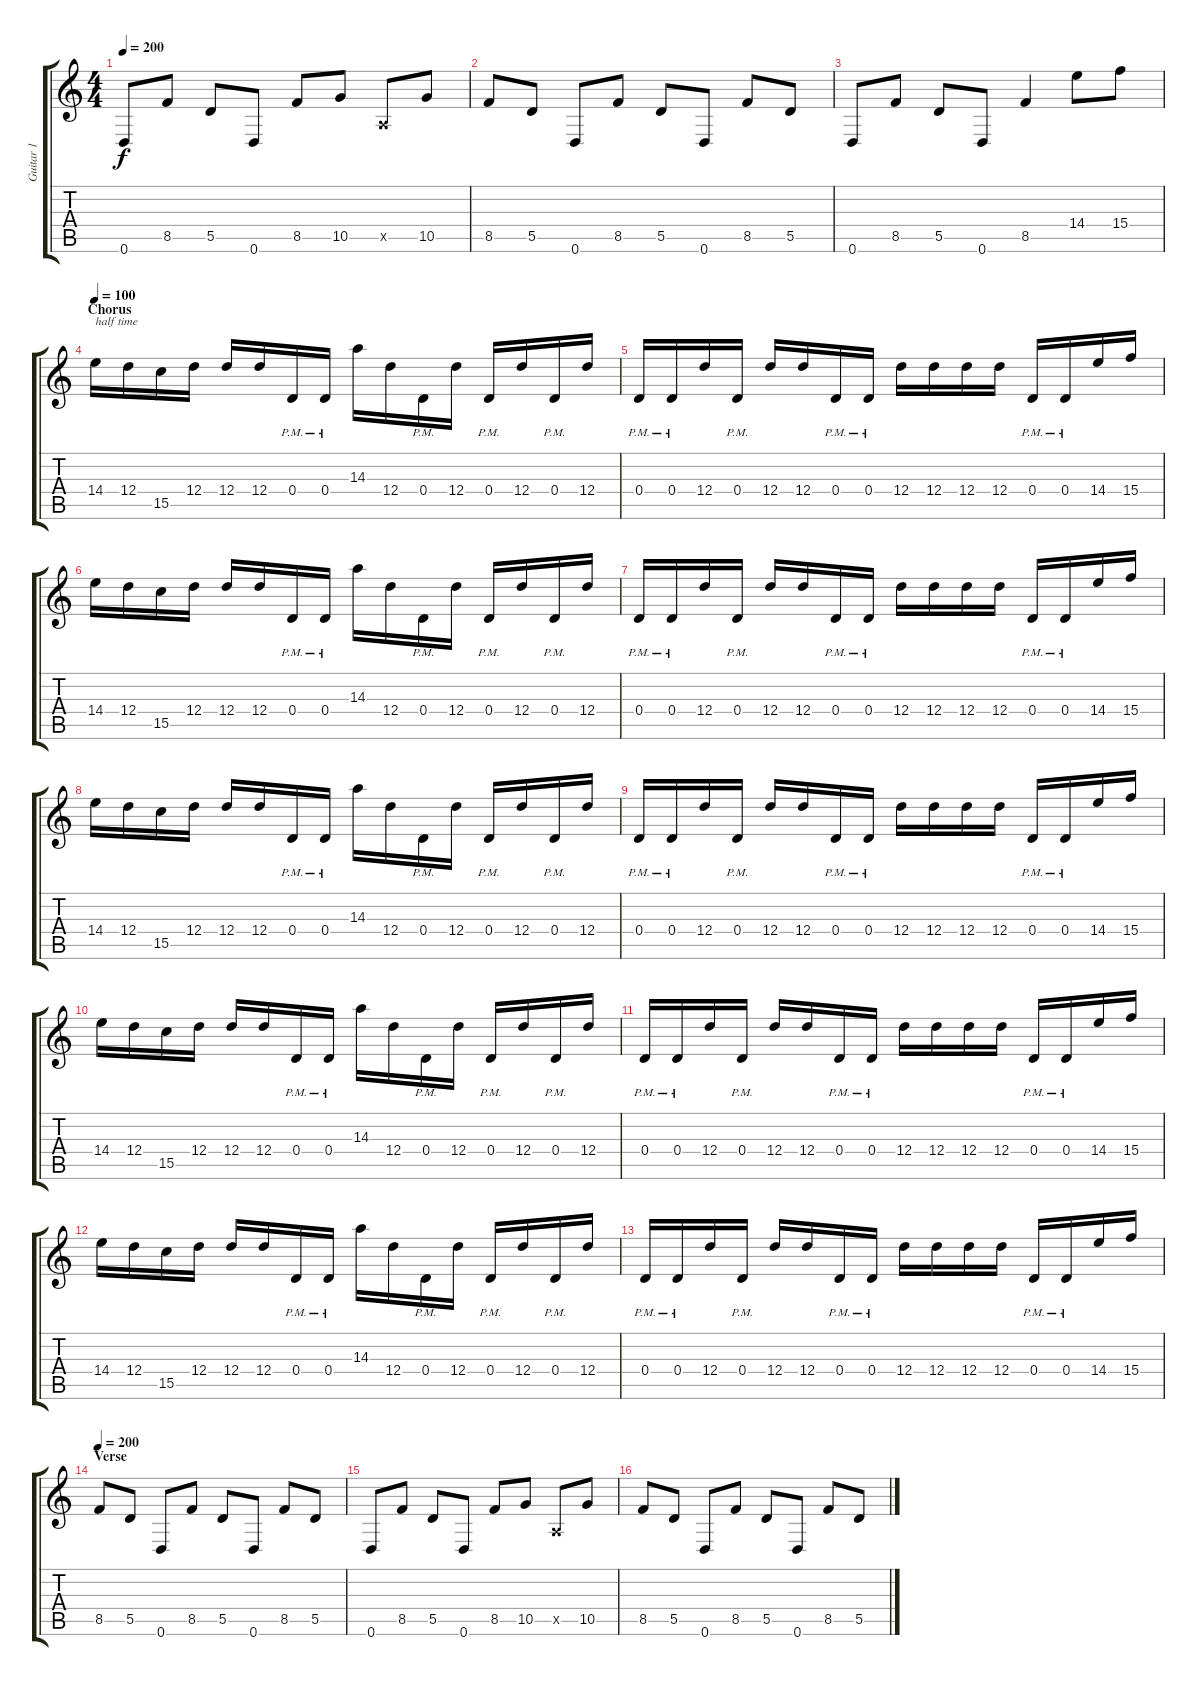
\track ("Guitar 1" "Guitar 1") {instrument distortionguitar}
\staff {score tabs}
\tuning (E4 B3 G3 D3 A2 D2) {hide}
\ts (4 4)
\tempo 200
\clef g2
\ks c
0.6.8{dy f} 8.5.8 5.5.8 0.6.8 8.5.8 10.5.8 0.5{x}.8 10.5.8 |
8.5.8 5.5.8 0.6.8 8.5.8 5.5.8 0.6.8 8.5.8 5.5.8 |
0.6.8 8.5.8 5.5.8 0.6.8 8.5.4 14.4.8 15.4.8 |
\section ("" "Chorus")
\tempo 100
14.4.16{txt "half time"} 12.4.16 15.5.16 12.4.16 12.4.16 12.4.16 0.4{pm}.16 0.4{pm}.16 14.3.16 12.4.16 0.4{pm}.16 12.4.16 0.4{pm}.16 12.4.16 0.4{pm}.16 12.4.16 |
0.4{pm}.16 0.4{pm}.16 12.4.16 0.4{pm}.16 12.4.16 12.4.16 0.4{pm}.16 0.4{pm}.16 12.4.16 12.4.16 12.4.16 12.4.16 0.4{pm}.16 0.4{pm}.16 14.4.16 15.4.16 |
14.4.16 12.4.16 15.5.16 12.4.16 12.4.16 12.4.16 0.4{pm}.16 0.4{pm}.16 14.3.16 12.4.16 0.4{pm}.16 12.4.16 0.4{pm}.16 12.4.16 0.4{pm}.16 12.4.16 |
0.4{pm}.16 0.4{pm}.16 12.4.16 0.4{pm}.16 12.4.16 12.4.16 0.4{pm}.16 0.4{pm}.16 12.4.16 12.4.16 12.4.16 12.4.16 0.4{pm}.16 0.4{pm}.16 14.4.16 15.4.16 |
14.4.16 12.4.16 15.5.16 12.4.16 12.4.16 12.4.16 0.4{pm}.16 0.4{pm}.16 14.3.16 12.4.16 0.4{pm}.16 12.4.16 0.4{pm}.16 12.4.16 0.4{pm}.16 12.4.16 |
0.4{pm}.16 0.4{pm}.16 12.4.16 0.4{pm}.16 12.4.16 12.4.16 0.4{pm}.16 0.4{pm}.16 12.4.16 12.4.16 12.4.16 12.4.16 0.4{pm}.16 0.4{pm}.16 14.4.16 15.4.16 |
14.4.16 12.4.16 15.5.16 12.4.16 12.4.16 12.4.16 0.4{pm}.16 0.4{pm}.16 14.3.16 12.4.16 0.4{pm}.16 12.4.16 0.4{pm}.16 12.4.16 0.4{pm}.16 12.4.16 |
0.4{pm}.16 0.4{pm}.16 12.4.16 0.4{pm}.16 12.4.16 12.4.16 0.4{pm}.16 0.4{pm}.16 12.4.16 12.4.16 12.4.16 12.4.16 0.4{pm}.16 0.4{pm}.16 14.4.16 15.4.16 |
14.4.16 12.4.16 15.5.16 12.4.16 12.4.16 12.4.16 0.4{pm}.16 0.4{pm}.16 14.3.16 12.4.16 0.4{pm}.16 12.4.16 0.4{pm}.16 12.4.16 0.4{pm}.16 12.4.16 |
0.4{pm}.16 0.4{pm}.16 12.4.16 0.4{pm}.16 12.4.16 12.4.16 0.4{pm}.16 0.4{pm}.16 12.4.16 12.4.16 12.4.16 12.4.16 0.4{pm}.16 0.4{pm}.16 14.4.16 15.4.16 |
\section ("" "Verse")
\tempo 200
8.5.8 5.5.8 0.6.8 8.5.8 5.5.8 0.6.8 8.5.8 5.5.8 |
0.6.8 8.5.8 5.5.8 0.6.8 8.5.8 10.5.8 0.5{x}.8 10.5.8 |
8.5.8 5.5.8 0.6.8 8.5.8 5.5.8 0.6.8 8.5.8 5.5.8
